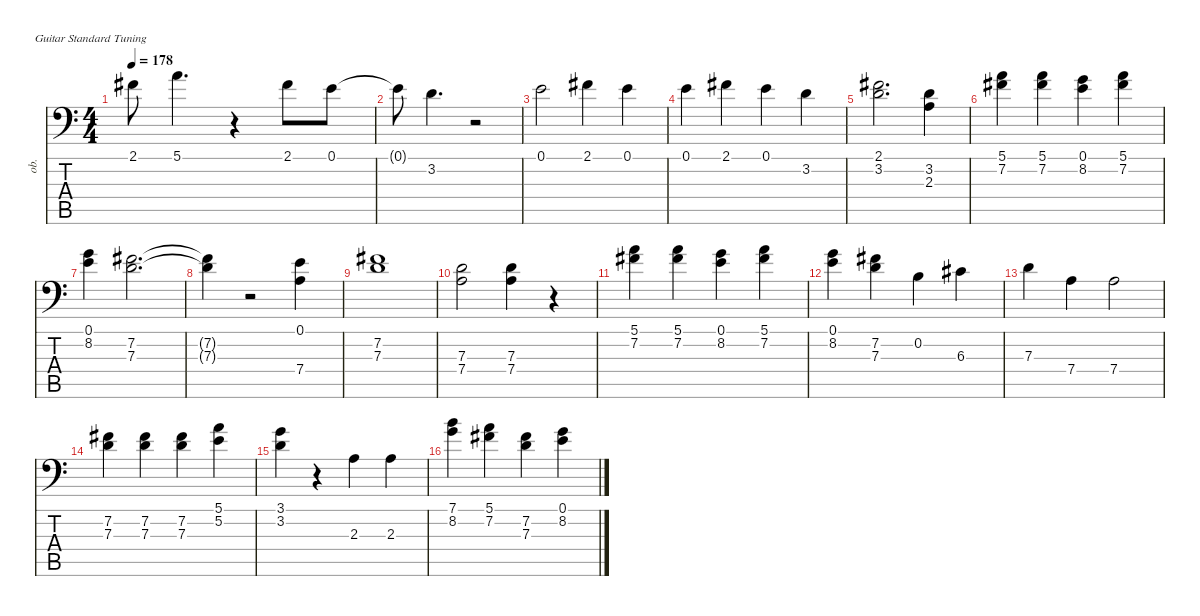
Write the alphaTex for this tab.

\defaultSystemsLayout 4
\hideDynamics
\bracketExtendMode nobrackets
\otherSystemsTrackNameOrientation horizontal
\track ("Vocals" "ob.") {mute instrument oboe}
\staff {score tabs}
\tuning (E4 B3 G3 D3 A2 E2)
\ts (4 4)
\tempo 178
\clef f4
\ks c
2.1{t acc #}.8{dy f beam Down} 5.1.4{d dy fff beam Down} r.4{beam Down} 2.1{acc #}.8{dy ff beam Down} 0.1.8{dy fff beam Down} |
0.1{t}.8{dy f beam Down} 3.2.4{d dy fff beam Down} r.2{beam Down} |
0.1.2{beam Down} 2.1{acc #}.4{beam Down} 0.1.4{dy ff beam Down} |
0.1.4{dy fff beam Down} 2.1{acc #}.4{beam Down} 0.1.4{beam Down} 3.2.4{beam Down} |
(2.1{acc #} 3.2).2{d dy ff beam Down} (3.2 2.3).4{beam Down} |
(5.1 7.2{acc #}).4{beam Down} (5.1 7.2{acc #}).4{beam Down} (0.1 8.2).4{dy fff beam Down} (5.1 7.2{acc #}).4{dy ff beam Down} |
(0.1 8.2).4{dy fff beam Down} (7.2{acc #} 7.3).2{d dy ff beam Down} |
(7.2{t acc #} 7.3{t}).4{dy f beam Down} r.2{beam Down} (0.1 7.4).4{dy ff beam Down} |
(7.2{acc #} 7.3).1{beam Down} |
(7.3 7.4).2{beam Down} (7.3 7.4).4{beam Down} r.4{beam Down} |
(5.1 7.2{acc #}).4{beam Down} (5.1 7.2{acc #}).4{beam Down} (0.1 8.2).4{dy fff beam Down} (5.1 7.2{acc #}).4{dy ff beam Down} |
(0.1 8.2).4{dy fff beam Down} (7.2{acc #} 7.3).4{dy ff beam Down} 0.2.4{dy fff beam Down} 6.3{acc #}.4{beam Down} |
7.3.4{beam Down} 7.4.4{dy ff beam Down} 7.4.2{dy fff beam Down} |
(7.2{acc #} 7.3).4{dy ff beam Down} (7.2{acc #} 7.3).4{beam Down} (7.2{acc #} 7.3).4{beam Down} (5.1 5.2).4{beam Down} |
(3.1 3.2).4{beam Down} r.4{beam Down} 2.3.4{dy fff beam Down} 2.3.4{beam Down} |
(7.1 8.2).4{dy ff beam Down} (5.1 7.2{acc #}).4{beam Down} (7.2{acc #} 7.3).4{beam Down} (0.1 8.2).4{dy fff beam Down}
